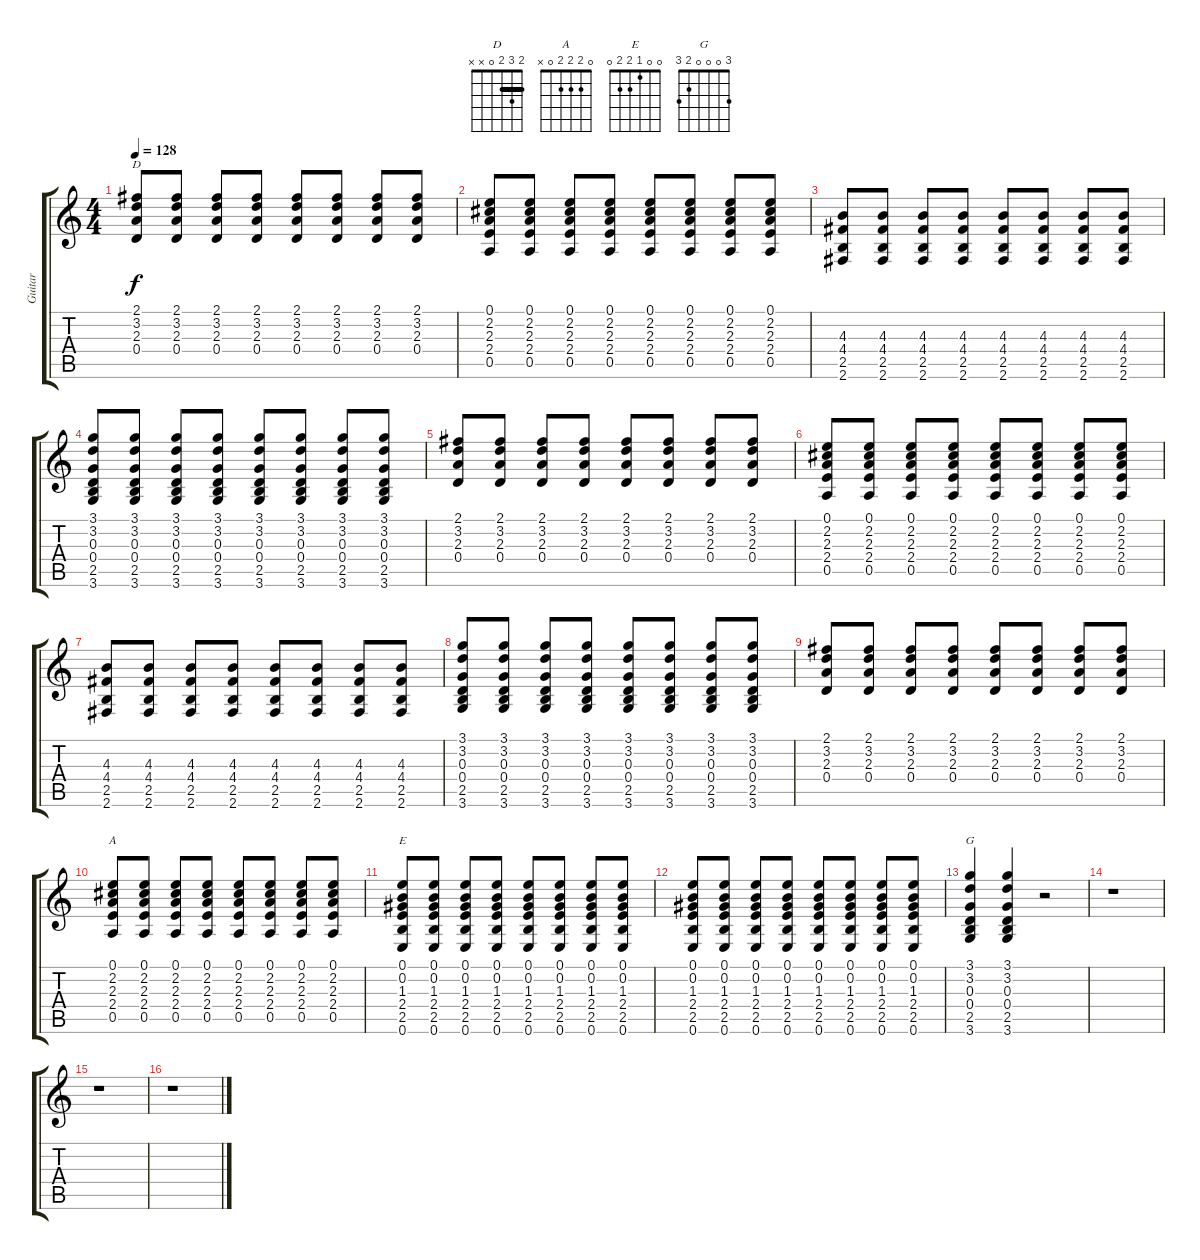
\track ("Guitar" "Guitar") {instrument overdrivenguitar}
\staff {score tabs}
\tuning (E4 B3 G3 D3 A2 E2) {hide}
\chord ("D" 2 3 2 0 x x) {barre 2}
\chord ("A" 0 2 2 2 0 x)
\chord ("E" 0 0 1 2 2 0)
\chord ("G" 3 0 0 0 2 3)
\ts (4 4)
\tempo 128
\clef g2
\ks c
(2.1 3.2 2.3 0.4).8{ch "D" dy f} (2.1 3.2 2.3 0.4).8 (2.1 3.2 2.3 0.4).8 (2.1 3.2 2.3 0.4).8 (2.1 3.2 2.3 0.4).8 (2.1 3.2 2.3 0.4).8 (2.1 3.2 2.3 0.4).8 (2.1 3.2 2.3 0.4).8 |
(0.1 2.2 2.3 2.4 0.5).8 (0.1 2.2 2.3 2.4 0.5).8 (0.1 2.2 2.3 2.4 0.5).8 (0.1 2.2 2.3 2.4 0.5).8 (0.1 2.2 2.3 2.4 0.5).8 (0.1 2.2 2.3 2.4 0.5).8 (0.1 2.2 2.3 2.4 0.5).8 (0.1 2.2 2.3 2.4 0.5).8 |
(4.3 4.4 2.5 2.6).8 (4.3 4.4 2.5 2.6).8 (4.3 4.4 2.5 2.6).8 (4.3 4.4 2.5 2.6).8 (4.3 4.4 2.5 2.6).8 (4.3 4.4 2.5 2.6).8 (4.3 4.4 2.5 2.6).8 (4.3 4.4 2.5 2.6).8 |
(3.1 3.2 0.3 0.4 2.5 3.6).8 (3.1 3.2 0.3 0.4 2.5 3.6).8 (3.1 3.2 0.3 0.4 2.5 3.6).8 (3.1 3.2 0.3 0.4 2.5 3.6).8 (3.1 3.2 0.3 0.4 2.5 3.6).8 (3.1 3.2 0.3 0.4 2.5 3.6).8 (3.1 3.2 0.3 0.4 2.5 3.6).8 (3.1 3.2 0.3 0.4 2.5 3.6).8 |
(2.1 3.2 2.3 0.4).8 (2.1 3.2 2.3 0.4).8 (2.1 3.2 2.3 0.4).8 (2.1 3.2 2.3 0.4).8 (2.1 3.2 2.3 0.4).8 (2.1 3.2 2.3 0.4).8 (2.1 3.2 2.3 0.4).8 (2.1 3.2 2.3 0.4).8 |
(0.1 2.2 2.3 2.4 0.5).8 (0.1 2.2 2.3 2.4 0.5).8 (0.1 2.2 2.3 2.4 0.5).8 (0.1 2.2 2.3 2.4 0.5).8 (0.1 2.2 2.3 2.4 0.5).8 (0.1 2.2 2.3 2.4 0.5).8 (0.1 2.2 2.3 2.4 0.5).8 (0.1 2.2 2.3 2.4 0.5).8 |
(4.3 4.4 2.5 2.6).8 (4.3 4.4 2.5 2.6).8 (4.3 4.4 2.5 2.6).8 (4.3 4.4 2.5 2.6).8 (4.3 4.4 2.5 2.6).8 (4.3 4.4 2.5 2.6).8 (4.3 4.4 2.5 2.6).8 (4.3 4.4 2.5 2.6).8 |
(3.1 3.2 0.3 0.4 2.5 3.6).8 (3.1 3.2 0.3 0.4 2.5 3.6).8 (3.1 3.2 0.3 0.4 2.5 3.6).8 (3.1 3.2 0.3 0.4 2.5 3.6).8 (3.1 3.2 0.3 0.4 2.5 3.6).8 (3.1 3.2 0.3 0.4 2.5 3.6).8 (3.1 3.2 0.3 0.4 2.5 3.6).8 (3.1 3.2 0.3 0.4 2.5 3.6).8 |
(2.1 3.2 2.3 0.4).8 (2.1 3.2 2.3 0.4).8 (2.1 3.2 2.3 0.4).8 (2.1 3.2 2.3 0.4).8 (2.1 3.2 2.3 0.4).8 (2.1 3.2 2.3 0.4).8 (2.1 3.2 2.3 0.4).8 (2.1 3.2 2.3 0.4).8 |
(0.1 2.2 2.3 2.4 0.5).8{ch "A"} (0.1 2.2 2.3 2.4 0.5).8 (0.1 2.2 2.3 2.4 0.5).8 (0.1 2.2 2.3 2.4 0.5).8 (0.1 2.2 2.3 2.4 0.5).8 (0.1 2.2 2.3 2.4 0.5).8 (0.1 2.2 2.3 2.4 0.5).8 (0.1 2.2 2.3 2.4 0.5).8 |
(0.1 0.2 1.3 2.4 2.5 0.6).8{ch "E"} (0.1 0.2 1.3 2.4 2.5 0.6).8 (0.1 0.2 1.3 2.4 2.5 0.6).8 (0.1 0.2 1.3 2.4 2.5 0.6).8 (0.1 0.2 1.3 2.4 2.5 0.6).8 (0.1 0.2 1.3 2.4 2.5 0.6).8 (0.1 0.2 1.3 2.4 2.5 0.6).8 (0.1 0.2 1.3 2.4 2.5 0.6).8 |
(0.1 0.2 1.3 2.4 2.5 0.6).8 (0.1 0.2 1.3 2.4 2.5 0.6).8 (0.1 0.2 1.3 2.4 2.5 0.6).8 (0.1 0.2 1.3 2.4 2.5 0.6).8 (0.1 0.2 1.3 2.4 2.5 0.6).8 (0.1 0.2 1.3 2.4 2.5 0.6).8 (0.1 0.2 1.3 2.4 2.5 0.6).8 (0.1 0.2 1.3 2.4 2.5 0.6).8 |
(3.1 3.2 0.3 0.4 2.5 3.6).4{ch "G"} (3.1 3.2 0.3 0.4 2.5 3.6).4 r.2 |
r.1 |
r.1 |
r.1
